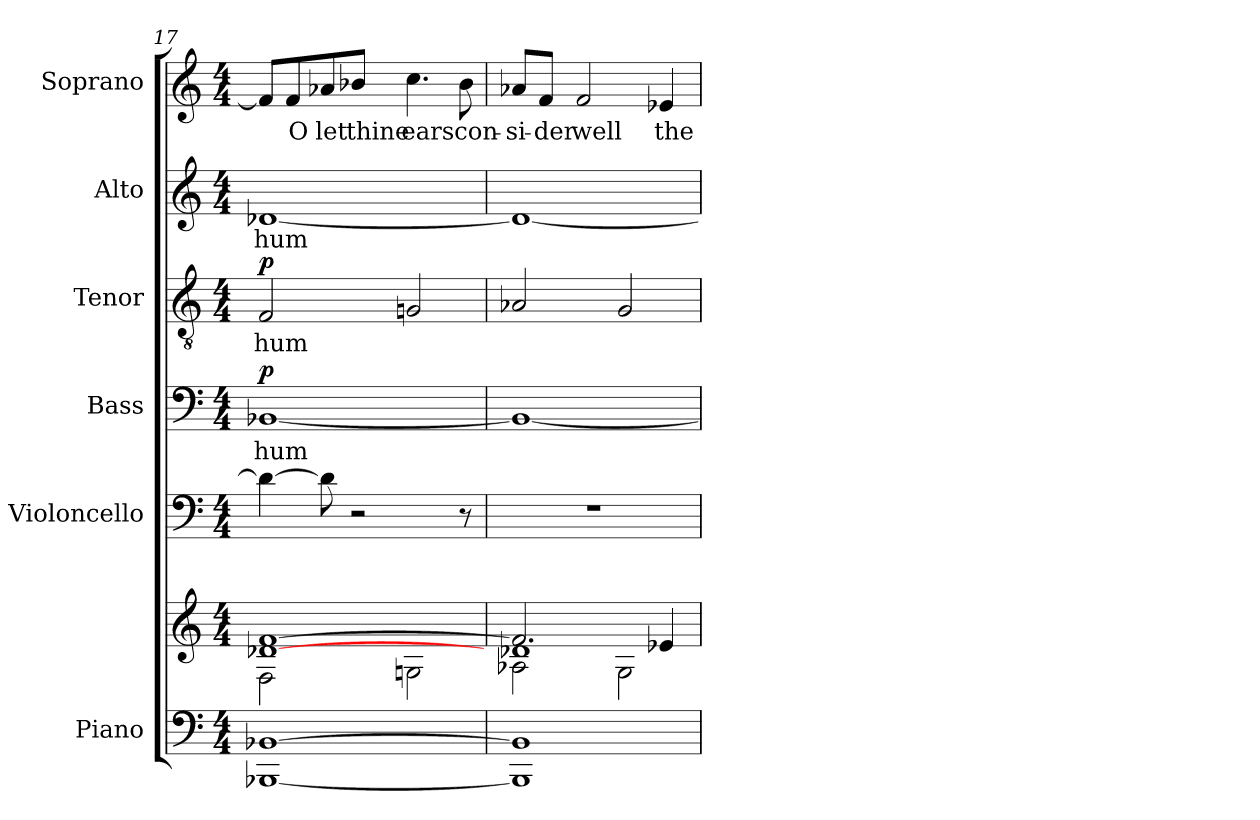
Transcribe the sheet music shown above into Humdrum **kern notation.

**kern	**kern	**kern	**kern	**text	**dynam	**kern	**text	**dynam	**kern	**text	**kern	**text
*part6	*part6	*part5	*part4	*part4	*part4	*part3	*part3	*part3	*part2	*part2	*part1	*part1
*staff7	*staff6	*staff5	*staff4	*staff4	*staff4	*staff3	*staff3	*staff3	*staff2	*staff2	*staff1	*staff1
*I"Piano	*	*I"Violoncello	*I"Bass	*	*	*I"Tenor	*	*	*I"Alto	*	*I"Soprano	*
*I'Pno	*	*I'Vc.	*	*	*	*	*	*	*	*	*	*
*clefF4	*clefG2	*clefF4	*clefF4	*	*	*clefGv2	*	*	*clefG2	*	*clefG2	*
*k[]	*k[]	*k[]	*k[]	*	*	*k[]	*	*	*k[]	*	*k[]	*
*M4/4	*M4/4	*M4/4	*M4/4	*	*	*M4/4	*	*	*M4/4	*	*M4/4	*
=17	=17	=17	=17	=17	=17	=17	=17	=17	=17	=17	=17	=17
*	*^	*	*	*	*	*	*	*	*	*	*	*
!	!	!	!	!	!LO:LY:b	!LO:DY:a	!	!LO:LY:b	!LO:DY:a	!	!LO:LY:b	!	!
[1BBB-X [1BB-X	[1d-X [1f	2F\	4d-\_	[1BB-X	hum	p	2F/	hum	p	[1d-X	hum	8f/L]	.
!	!	!	!	!	!	!	!	!	!	!	!	!	!LO:LY:b
.	.	.	.	.	.	.	.	.	.	.	.	8f/	O
!	!	!	!	!	!	!	!	!	!	!	!	!	!LO:LY:b
.	.	.	8d-\]	.	.	.	.	.	.	.	.	8a-X/	let
!	!	!	!	!	!	!	!	!	!	!	!	!	!LO:LY:b
.	.	.	2r	.	.	.	.	.	.	.	.	8b-X/J	thine
!	!	!	!	!	!	!	!	!	!	!	!	!	!LO:LY:b
.	.	2Gn\	.	.	.	.	2Gni/	.	.	.	.	4.cc\	ears
!	!	!	!	!	!	!	!	!	!	!	!	!	!LO:LY:b
.	.	.	8r	.	.	.	.	.	.	.	.	8b-\	con-
=18	=18	=18	=18	=18	=18	=18	=18	=18	=18	=18	=18	=18	=18
*	*	*^	*	*	*	*	*	*	*	*	*	*	*
!	!	!	!	!	!	!	!	!	!	!	!	!	!	!LO:LY:b
1BBB-] 1BB-]	2.f/]	1d-X	2A-X\	1r	1BB-_	.	.	2A-X/	.	.	1d-_	.	8a-X/L	-si-
!	!	!	!	!	!	!	!	!	!	!	!	!	!	!LO:LY:b
.	.	.	.	.	.	.	.	.	.	.	.	.	8f/J	-der
!	!	!	!	!	!	!	!	!	!	!	!	!	!	!LO:LY:b
.	.	.	.	.	.	.	.	.	.	.	.	.	2f/	well
.	.	.	2G\	.	.	.	.	2G/	.	.	.	.	.	.
!	!	!	!	!	!	!	!	!	!	!	!	!	!	!LO:LY:b
.	4e-X/	.	.	.	.	.	.	.	.	.	.	.	4e-X/	the
*	*v	*v	*v	*	*	*	*	*	*	*	*	*	*	*
=	=	=	=	=	=	=	=	=	=	=	=	=
*-	*-	*-	*-	*-	*-	*-	*-	*-	*-	*-	*-	*-
